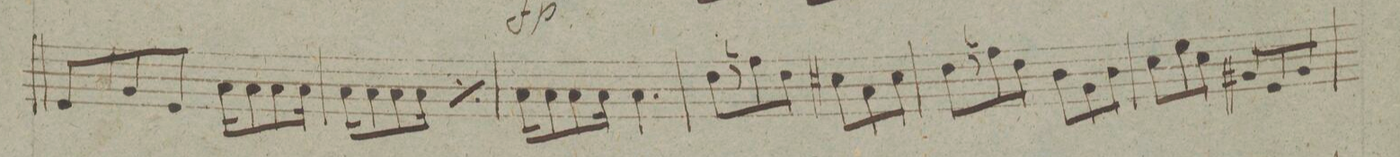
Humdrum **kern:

**kern	**dynam
*I"Viola	*
*clefC3	*
*k[f#c#g#]	*
*M6/8	*
8F#/L	.
8A/	.
8F#/J	.
16B\KL	.
8B\	.
8B\	.
16B\Jk	.
=32	=32
16B\KL	.
8B\	.
8B\	.
16B\Jk	.
*rep	*
16B\KL	.
8B\	.
8B\	.
16B\Jk	.
*Xrep	*
=33	=33
16B\KL	.
8B\	.
8B\	.
16B\Jk	.
4.B\	.
=34	=34
8e\L	.
8gn\	.
8e\J	.
8d#X\L	.
8B\	.
8d#\J	.
=35	=35
8e\L	.
8gn\	.
8e\J	.
8c#\L	.
8A\	.
8c#\J	.
=36	=36
8d\L	.
8f#\	.
8d\J	.
8A#X/L	.
8F#/	.
8A#/J	.
=37	=37
*-	*-
